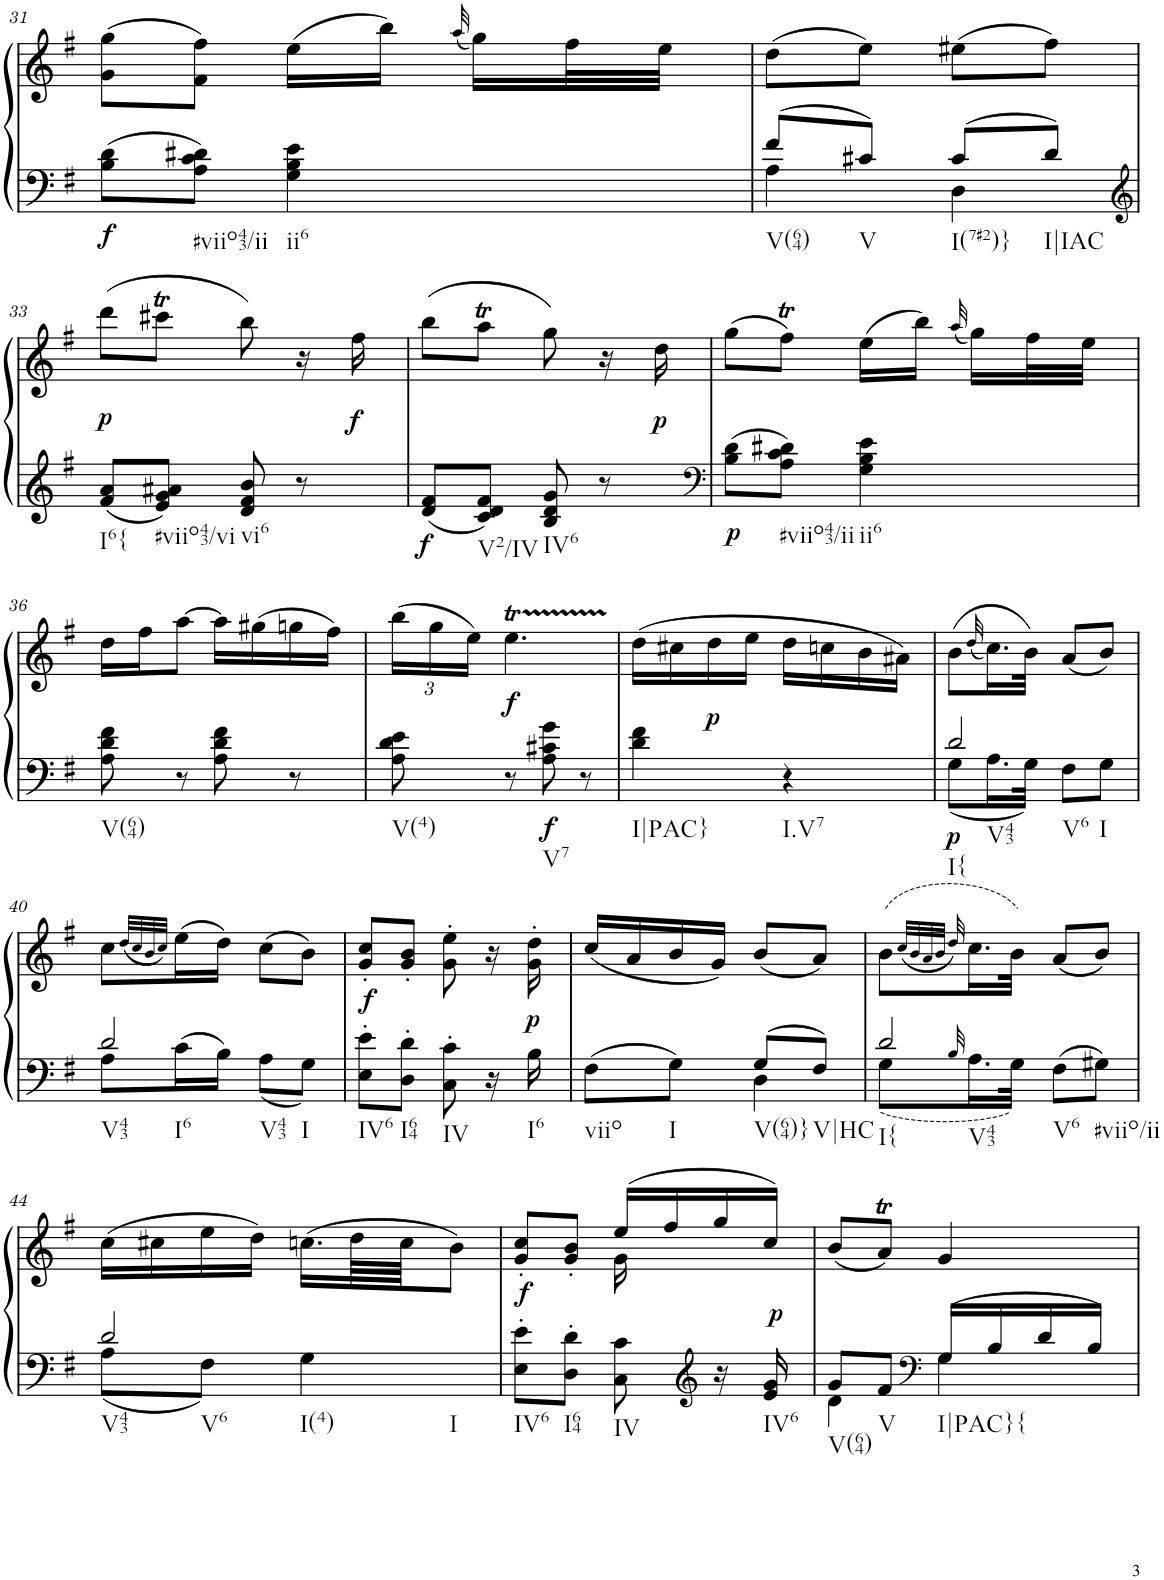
**kern	**kern	**dynam
*part1	*part1	*part1
*staff2	*staff1	*staff1/2
*I"Klavier linke Hand	*	*
!!LO:PB:g=z
*clefF4	*clefG2	*
*k[f#]	*k[f#]	*
*M2/4	*M2/4	*
=31	=31	=31
!	!	!LO:DY:b=2
8B\ 8d\L	(8g\ 8gg\L	f
!LO:TX:b:t=#viio43/ii	!	!
8A\ 8c\ 8d#X\J	8f#\ 8ff#\J)	.
!LO:TX:b:t=ii6	!	!
4G\ 4B\ 4e\	(16ee\LL	.
.	16bb\JJ)	.
.	(32qaa/	.
.	16gg\LL)	.
.	32ff#\L	.
.	32ee\JJJ	.
=32	=32	=32
*^	*	*
!LO:TX:b:t=V(64)	!	!	!
8f#/L	4A\	(8dd\L	.
!LO:TX:b:t=V	!	!	!
8c#X/J	.	8ee\J)	.
!LO:TX:b:t=I(7#2)}	!	!	!
8c#/L	4D\	(8ee#X\L	.
!LO:TX:b:t=I|IAC	!	!	!
8d/J	.	8ff#\J)	.
*v	*v	*	*
!!LO:LB:g=z
=33	=33	=33
*clefG2	*	*
!LO:TX:b:t=I6{	!	!
!	!	!LO:DY:b
8f#/ 8a/L	(8ddd\L	p
!LO:TX:b:t=#viio43/vi	!	!
8e/ 8g/ 8a#X/J	8ccc#Xt\J	.
!LO:TX:b:t=vi6	!	!
8d/ 8f#/ 8b/	8bb\)	.
8r	16r	.
!	!	!LO:DY:b
.	16ff#\	f
=34	=34	=34
!	!	!LO:DY:b=2
8d/ 8f#/L	(8bb\L	f
!LO:TX:b:t=V2/IV	!	!
8c/ 8d/ 8f#/J	8aaT\J	.
!LO:TX:b:t=IV6	!	!
8B/ 8d/ 8g/	8gg\)	.
8r	16r	.
!	!	!LO:DY:b
.	16dd\	p
=35	=35	=35
*clefF4	*	*
!	!	!LO:DY:b=2
8B\ 8d\L	(8gg\L	p
!LO:TX:b:t=#viio43/ii	!	!
8A\ 8c\ 8d#X\J	8ff#t\J)	.
!LO:TX:b:t=ii6	!	!
4G\ 4B\ 4e\	(16ee\LL	.
.	16bb\JJ)	.
.	(32qaa/	.
.	16gg\LL)	.
.	32ff#\L	.
.	32ee\JJJ	.
!!LO:LB:g=z
=36	=36	=36
!LO:TX:b:t=V(64)	!	!
8A\ 8d\ 8f#\	16dd\LL	.
.	16ff#\J	.
8r	[8aa\J	.
8A\ 8d\ 8f#\	16aa\LL]	.
.	(16gg#X\	.
8r	16ggn\	.
.	16ff#\JJ)	.
=37	=37	=37
*	*Xbrackettup	*
!LO:TX:b:t=V(4)	!	!
8A\ 8d\ 8e\	(24bb\LL	.
.	24gg\	.
.	24ee\JJ)	.
!	!	!LO:DY:b
8r	4.eeT\	f
!LO:TX:b:t=V7	!	!
!	!	!LO:DY:b=2
8A\ 8c#X\ 8g\	.	f
8r	.	.
=38	=38	=38
!LO:TX:b:t=I|PAC}	!	!
4d\ 4f#\	(16dd\LL	.
.	16cc#X\	.
!	!	!LO:DY:b
.	16dd\	p
.	16ee\JJ	.
!LO:TX:b:t=I.V7	!	!
4r	16dd\LL	.
.	16ccn\	.
.	16b\	.
.	16a#X\JJ)	.
=39	=39	=39
*^	*	*
!LO:TX:b:t=I{	!	!	!
!LO:TX:b:t=V43	!	!	!
!LO:TX:b:t=V6	!	!	!
!LO:TX:b:t=I	!	!	!
!	!	!	!LO:DY:b=2
2d/	8G\L	(8b\L	p
.	.	(32qdd/	.
.	16.A\L	16.cc\L)	.
.	32G\JJk	32b\JJk)	.
.	8F#\L	(8a/L	.
.	8G\J	8b/J)	.
!!LO:LB:g=z
=40	=40	=40	=40
!LO:TX:b:t=V43	!	!	!
!LO:TX:b:t=I6	!	!	!
!LO:TX:b:t=V43	!	!	!
!LO:TX:b:t=I	!	!	!
2d/	8A\L	8cc\L	.
.	.	(32qdd/LLL	.
.	.	32qcc/	.
.	.	32qb/	.
.	.	32qcc/JJJ)	.
.	16c\L	(16ee\L	.
.	16B\JJ	16dd\JJ)	.
.	8A\L	(8cc\L	.
.	8G\J	8b\J)	.
=41	=41	=41	=41
!LO:TX:b:t=IV6	!	!	!
!	!	!	!LO:DY:b
*v	*v	*	*
8E\' 8e\'L	8g/' 8cc/'L	f
!LO:TX:b:t=I64	!	!
8D\' 8d\'J	8g/' 8b/'J	.
!LO:TX:b:t=IV	!	!
8C\' 8c\'	8g\' 8ee\'	.
16r	16r	.
!LO:TX:b:t=I6	!	!
!	!	!LO:DY:b
16B\	16g\' 16dd\'	p
=42	=42	=42
*^	*	*
!LO:TX:b:t=viio	!	!	!
8F#\L	4ryy	(16cc/LL	.
.	.	16a/	.
!LO:TX:b:t=I	!	!	!
8G\J	.	16b/	.
.	.	16g/JJ)	.
!LO:TX:b:t=V(64)}	!	!	!
8G/L	4D\	(8b/L	.
!LO:TX:b:t=V|HC	!	!	!
8F#/J	.	8a/J)	.
=43	=43	=43	=43
!LO:TX:b:t=I{	!	!	!
!LO:TX:b:t=V43	!	!	!
!LO:TX:b:t=V6	!	!	!
!LO:TX:b:t=#viio/ii	!	!	!
2d/	8G\L	(8b\L	.
.	.	(32qcc/LLL	.
.	.	32qb/	.
.	.	32qa/	.
.	.	32qb/JJJ	.
.	32qB/	32qdd/)	.
.	16.A\L	16.cc\L	.
.	32G\JJk	32b\JJk)	.
.	8F#\L	(8a/L	.
.	8G#X\J	8b/J)	.
!!LO:LB:g=z
=44	=44	=44	=44
!LO:TX:b:t=V43	!	!	!
!LO:TX:b:t=V6	!	!	!
!LO:TX:b:t=I(4)	!	!	!
!LO:TX:b:t=I	!	!	!
2d/	8A\L	(16cc\LL	.
.	.	16cc#X\	.
.	8F#\J	16ee\	.
.	.	16dd\JJ)	.
.	4G\	(16.ccn\LL	.
.	.	64dd\LL	.
.	.	64cc\JJJ	.
.	.	8b\J)	.
*v	*v	*	*
=45	=45	=45
*	*^	*
!LO:TX:b:t=IV6	!	!	!
!	!	!	!LO:DY:b
8E\' 8e\'L	8g/'< 8cc/'<L	4ryy	f
!LO:TX:b:t=I64	!	!	!
8D\' 8d\'J	8g/'< 8b/'<J	.	.
!LO:TX:b:t=IV	!	!	!
8C\ 8c\	(16ee/LL	16g\	.
.	16ff#/	8.ryy	.
*clefG2	*	*	*
16r	16gg/	.	.
!LO:TX:b:t=IV6	!	!	!
!	!	!	!LO:DY:a=2
16e/ 16g/	16cc/JJ)	.	p
*	*v	*v	*
=46	=46	=46
*^	*	*
!LO:TX:b:t=V(64)	!	!	!
8g/L	4d\	(8b/L	.
!LO:TX:b:t=V	!	!	!
8f#/J	.	8aT/J)	.
*clefF4	*	*	*
!LO:TX:b:t=I|PAC}{	!	!	!
16G/LL	4G\	4g/	.
16B/	.	.	.
16d/	.	.	.
16B/JJ	.	.	.
*v	*v	*	*
=	=	=
*-	*-	*-
